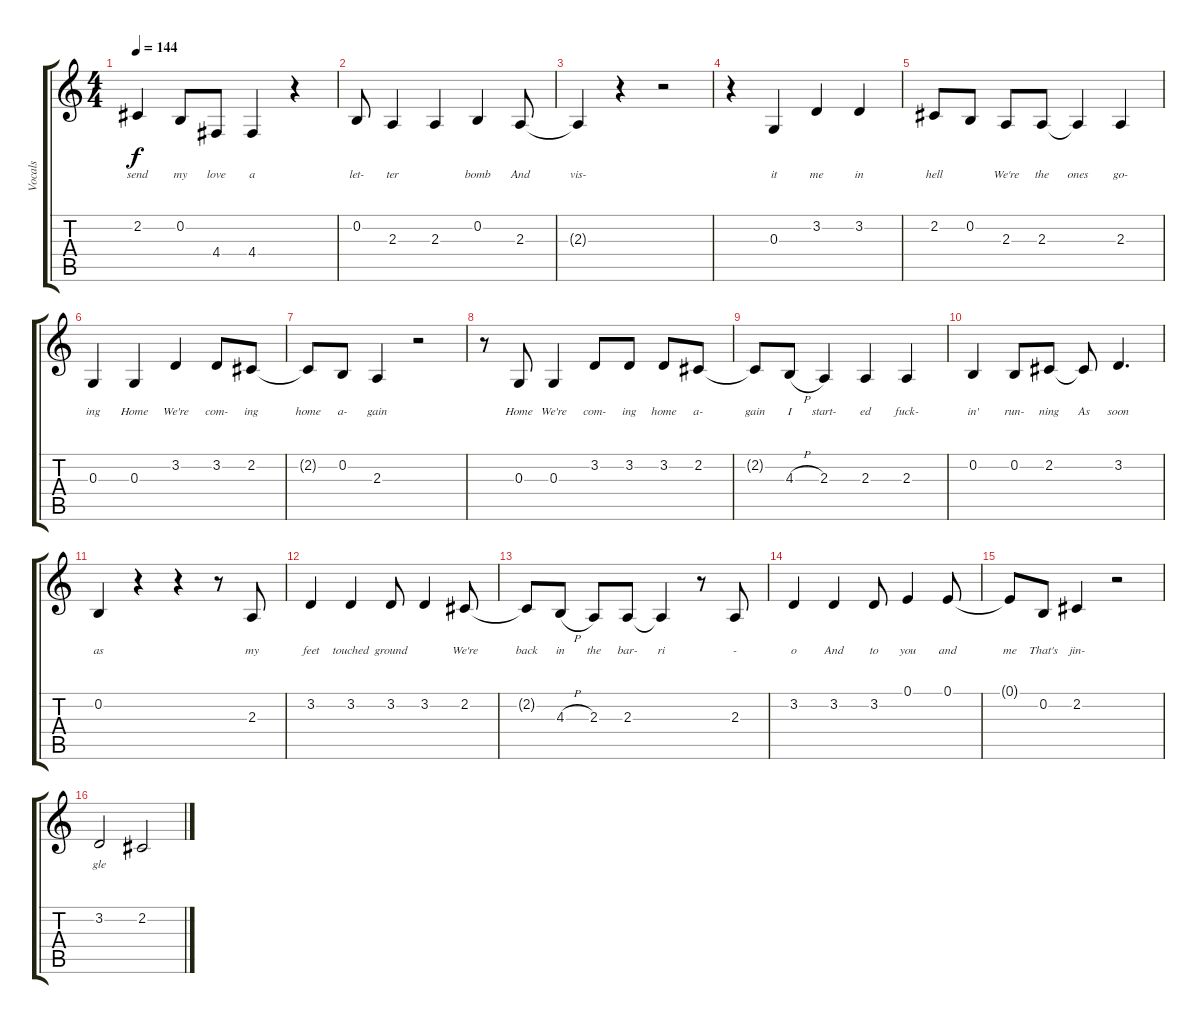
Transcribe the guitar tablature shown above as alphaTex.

\track ("Vocals" "Vocals") {instrument clarinet}
\staff {score tabs}
\tuning (E4 B3 G3 D3 A2 E2) {hide}
\ts (4 4)
\tempo 144
\clef g2
\ks c
2.2.4{lyrics (0 "send") lyrics (1 "") lyrics (2 "") lyrics (3 "") lyrics (4 "") dy f} 0.2.8{lyrics (0 "my") lyrics (1 "") lyrics (2 "") lyrics (3 "") lyrics (4 "")} 4.4.8{lyrics (0 "love") lyrics (1 "") lyrics (2 "") lyrics (3 "") lyrics (4 "")} 4.4.4{lyrics (0 "a") lyrics (1 "") lyrics (2 "") lyrics (3 "") lyrics (4 "")} r.4 |
0.2.8{lyrics (0 "let-") lyrics (1 "") lyrics (2 "") lyrics (3 "") lyrics (4 "")} 2.3.4{lyrics (0 "ter") lyrics (1 "") lyrics (2 "") lyrics (3 "") lyrics (4 "")} 2.3.4{lyrics (0 "") lyrics (1 "") lyrics (2 "") lyrics (3 "") lyrics (4 "")} 0.2.4{lyrics (0 "bomb") lyrics (1 "") lyrics (2 "") lyrics (3 "") lyrics (4 "")} 2.3.8{lyrics (0 "And") lyrics (1 "") lyrics (2 "") lyrics (3 "") lyrics (4 "")} |
2.3{t}.4{lyrics (0 "vis-") lyrics (1 "") lyrics (2 "") lyrics (3 "") lyrics (4 "")} r.4 r.2 |
r.4 0.3.4{lyrics (0 "it") lyrics (1 "") lyrics (2 "") lyrics (3 "") lyrics (4 "")} 3.2.4{lyrics (0 "me") lyrics (1 "") lyrics (2 "") lyrics (3 "") lyrics (4 "")} 3.2.4{lyrics (0 "in") lyrics (1 "") lyrics (2 "") lyrics (3 "") lyrics (4 "")} |
2.2.8{lyrics (0 "hell") lyrics (1 "") lyrics (2 "") lyrics (3 "") lyrics (4 "")} 0.2.8{lyrics (0 "") lyrics (1 "") lyrics (2 "") lyrics (3 "") lyrics (4 "")} 2.3.8{lyrics (0 "We're") lyrics (1 "") lyrics (2 "") lyrics (3 "") lyrics (4 "")} 2.3.8{lyrics (0 "the") lyrics (1 "") lyrics (2 "") lyrics (3 "") lyrics (4 "")} 2.3{t}.4{lyrics (0 "ones") lyrics (1 "") lyrics (2 "") lyrics (3 "") lyrics (4 "")} 2.3.4{lyrics (0 "go-") lyrics (1 "") lyrics (2 "") lyrics (3 "") lyrics (4 "")} |
0.3.4{lyrics (0 "ing") lyrics (1 "") lyrics (2 "") lyrics (3 "") lyrics (4 "")} 0.3.4{lyrics (0 "Home") lyrics (1 "") lyrics (2 "") lyrics (3 "") lyrics (4 "")} 3.2.4{lyrics (0 "We're") lyrics (1 "") lyrics (2 "") lyrics (3 "") lyrics (4 "")} 3.2.8{lyrics (0 "com-") lyrics (1 "") lyrics (2 "") lyrics (3 "") lyrics (4 "")} 2.2.8{lyrics (0 "ing") lyrics (1 "") lyrics (2 "") lyrics (3 "") lyrics (4 "")} |
2.2{t}.8{lyrics (0 "home") lyrics (1 "") lyrics (2 "") lyrics (3 "") lyrics (4 "")} 0.2.8{lyrics (0 "a-") lyrics (1 "") lyrics (2 "") lyrics (3 "") lyrics (4 "")} 2.3.4{lyrics (0 "gain") lyrics (1 "") lyrics (2 "") lyrics (3 "") lyrics (4 "")} r.2 |
r.8 0.3.8{lyrics (0 "Home") lyrics (1 "") lyrics (2 "") lyrics (3 "") lyrics (4 "")} 0.3.4{lyrics (0 "We're") lyrics (1 "") lyrics (2 "") lyrics (3 "") lyrics (4 "")} 3.2.8{lyrics (0 "com-") lyrics (1 "") lyrics (2 "") lyrics (3 "") lyrics (4 "")} 3.2.8{lyrics (0 "ing") lyrics (1 "") lyrics (2 "") lyrics (3 "") lyrics (4 "")} 3.2.8{lyrics (0 "home") lyrics (1 "") lyrics (2 "") lyrics (3 "") lyrics (4 "")} 2.2.8{lyrics (0 "a-") lyrics (1 "") lyrics (2 "") lyrics (3 "") lyrics (4 "")} |
2.2{t}.8{lyrics (0 "gain") lyrics (1 "") lyrics (2 "") lyrics (3 "") lyrics (4 "")} 4.3{h}.8{lyrics (0 "I") lyrics (1 "") lyrics (2 "") lyrics (3 "") lyrics (4 "")} 2.3.4{lyrics (0 "start-") lyrics (1 "") lyrics (2 "") lyrics (3 "") lyrics (4 "")} 2.3.4{lyrics (0 "ed") lyrics (1 "") lyrics (2 "") lyrics (3 "") lyrics (4 "")} 2.3.4{lyrics (0 "fuck-") lyrics (1 "") lyrics (2 "") lyrics (3 "") lyrics (4 "")} |
0.2.4{lyrics (0 "in'") lyrics (1 "") lyrics (2 "") lyrics (3 "") lyrics (4 "")} 0.2.8{lyrics (0 "run-") lyrics (1 "") lyrics (2 "") lyrics (3 "") lyrics (4 "")} 2.2.8{lyrics (0 "ning") lyrics (1 "") lyrics (2 "") lyrics (3 "") lyrics (4 "")} 2.2{t}.8{lyrics (0 "As") lyrics (1 "") lyrics (2 "") lyrics (3 "") lyrics (4 "")} 3.2.4{d lyrics (0 "soon") lyrics (1 "") lyrics (2 "") lyrics (3 "") lyrics (4 "")} |
0.2.4{lyrics (0 "as") lyrics (1 "") lyrics (2 "") lyrics (3 "") lyrics (4 "")} r.4 r.4 r.8 2.3.8{lyrics (0 "my") lyrics (1 "") lyrics (2 "") lyrics (3 "") lyrics (4 "")} |
3.2.4{lyrics (0 "feet") lyrics (1 "") lyrics (2 "") lyrics (3 "") lyrics (4 "")} 3.2.4{lyrics (0 "touched") lyrics (1 "") lyrics (2 "") lyrics (3 "") lyrics (4 "")} 3.2.8{lyrics (0 "ground") lyrics (1 "") lyrics (2 "") lyrics (3 "") lyrics (4 "")} 3.2.4{lyrics (0 "") lyrics (1 "") lyrics (2 "") lyrics (3 "") lyrics (4 "")} 2.2.8{lyrics (0 "We're") lyrics (1 "") lyrics (2 "") lyrics (3 "") lyrics (4 "")} |
2.2{t}.8{lyrics (0 "back") lyrics (1 "") lyrics (2 "") lyrics (3 "") lyrics (4 "")} 4.3{h}.8{lyrics (0 "in") lyrics (1 "") lyrics (2 "") lyrics (3 "") lyrics (4 "")} 2.3.8{lyrics (0 "the") lyrics (1 "") lyrics (2 "") lyrics (3 "") lyrics (4 "")} 2.3.8{lyrics (0 "bar-") lyrics (1 "") lyrics (2 "") lyrics (3 "") lyrics (4 "")} 2.3{t}.4{lyrics (0 "ri") lyrics (1 "") lyrics (2 "") lyrics (3 "") lyrics (4 "")} r.8 2.3.8{lyrics (0 "-") lyrics (1 "") lyrics (2 "") lyrics (3 "") lyrics (4 "")} |
3.2.4{lyrics (0 "o") lyrics (1 "") lyrics (2 "") lyrics (3 "") lyrics (4 "")} 3.2.4{lyrics (0 "And") lyrics (1 "") lyrics (2 "") lyrics (3 "") lyrics (4 "")} 3.2.8{lyrics (0 "to") lyrics (1 "") lyrics (2 "") lyrics (3 "") lyrics (4 "")} 0.1.4{lyrics (0 "you") lyrics (1 "") lyrics (2 "") lyrics (3 "") lyrics (4 "")} 0.1.8{lyrics (0 "and") lyrics (1 "") lyrics (2 "") lyrics (3 "") lyrics (4 "")} |
0.1{t}.8{lyrics (0 "me") lyrics (1 "") lyrics (2 "") lyrics (3 "") lyrics (4 "")} 0.2.8{lyrics (0 "That's") lyrics (1 "") lyrics (2 "") lyrics (3 "") lyrics (4 "")} 2.2.4{lyrics (0 "jin-") lyrics (1 "") lyrics (2 "") lyrics (3 "") lyrics (4 "")} r.2 |
3.2.2{lyrics (0 "gle") lyrics (1 "") lyrics (2 "") lyrics (3 "") lyrics (4 "")} 2.2.2{lyrics (0 "") lyrics (1 "") lyrics (2 "") lyrics (3 "") lyrics (4 "")}
